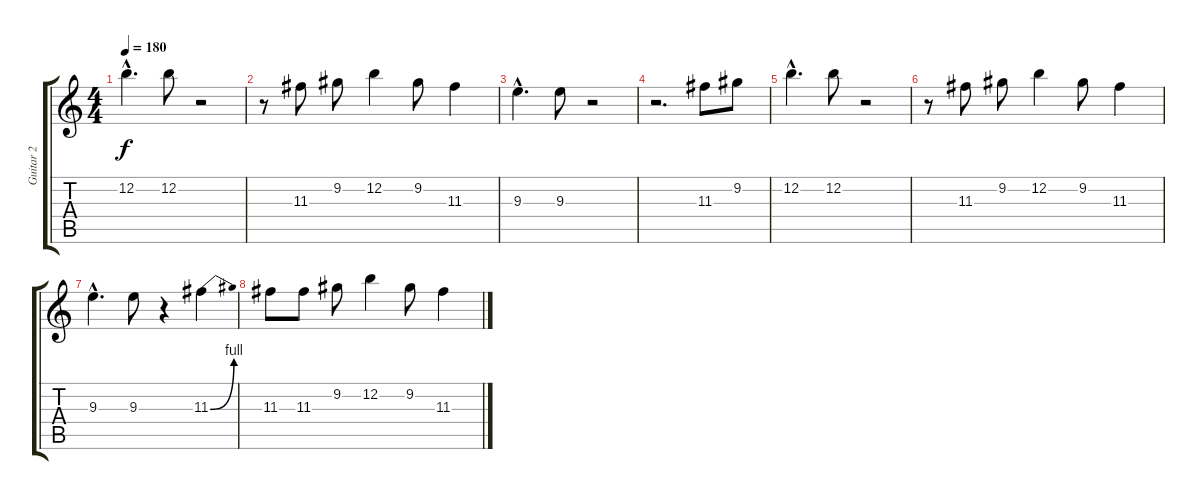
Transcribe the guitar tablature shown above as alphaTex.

\track ("Guitar 2" "Guitar 2") {instrument electricguitarjazz}
\staff {score tabs}
\tuning (E4 B3 G3 D3 A2 E2) {hide}
\ts (4 4)
\tempo 180
\clef g2
\ks c
12.2{hac}.4{d dy f} 12.2.8 r.2 |
r.8 11.3.8 9.2.8 12.2.4 9.2.8 11.3.4 |
9.3{hac}.4{d} 9.3.8 r.2 |
r.2{d} 11.3.8 9.2.8 |
12.2{hac}.4{d} 12.2.8 r.2 |
r.8 11.3.8 9.2.8 12.2.4 9.2.8 11.3.4 |
9.3{hac}.4{d} 9.3.8 r.4 11.3{be (bend 0 0 60 4)}.4 |
11.3.8 11.3.8 9.2.8 12.2.4 9.2.8 11.3.4
